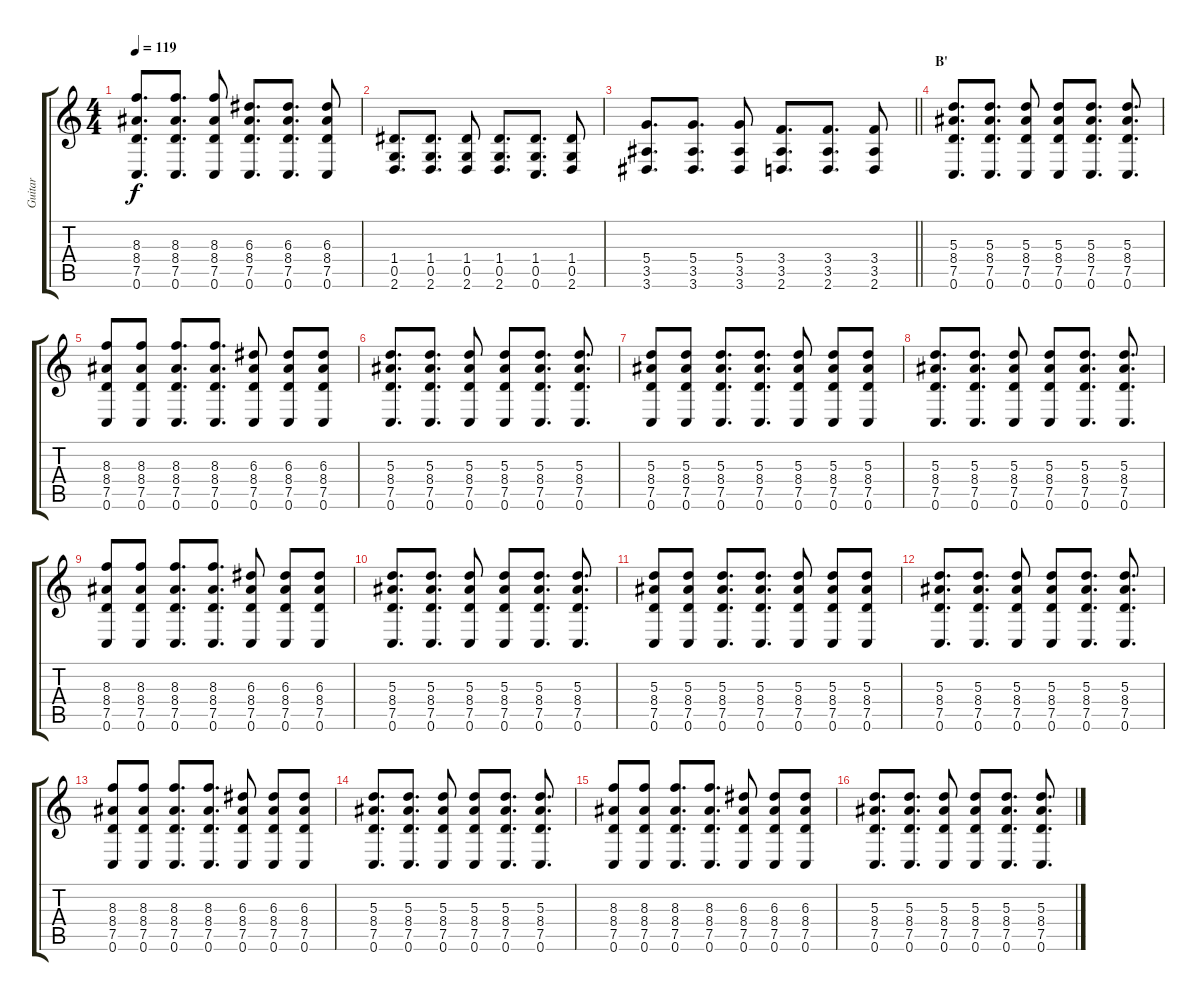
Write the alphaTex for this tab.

\track ("Guitar" "Guitar") {instrument electricguitarclean}
\staff {score tabs}
\tuning (G4 E4 A3 D3 G2 C2) {hide}
\ts (4 4)
\tempo 119
\clef g2
\ks c
(8.3 8.4 7.5 0.6).8{d dy f} (8.3 8.4 7.5 0.6).8{d} (8.3 8.4 7.5 0.6).8 (6.3 8.4 7.5 0.6).8{d} (6.3 8.4 7.5 0.6).8{d} (6.3 8.4 7.5 0.6).8 |
(1.4 0.5 2.6).8{d} (1.4 0.5 2.6).8{d} (1.4 0.5 2.6).8 (1.4 0.5 2.6).8{d} (1.4 0.5 0.6).8{d} (1.4 0.5 2.6).8 |
\barLineRight lightlight
(5.4 3.5 3.6).8{d} (5.4 3.5 3.6).8{d} (5.4 3.5 3.6).8 (3.4 3.5 2.6).8{d} (3.4 3.5 2.6).8{d} (3.4 3.5 2.6).8 |
\section ("" "B'")
(5.3 8.4 7.5 0.6).8{d} (5.3 8.4 7.5 0.6).8{d} (5.3 8.4 7.5 0.6).8 (5.3 8.4 7.5 0.6).8 (5.3 8.4 7.5 0.6).8{d} (5.3 8.4 7.5 0.6).8{d} |
(8.3 8.4 7.5 0.6).8 (8.3 8.4 7.5 0.6).8 (8.3 8.4 7.5 0.6).8{d} (8.3 8.4 7.5 0.6).8{d} (6.3 8.4 7.5 0.6).8 (6.3 8.4 7.5 0.6).8 (6.3 8.4 7.5 0.6).8 |
(5.3 8.4 7.5 0.6).8{d} (5.3 8.4 7.5 0.6).8{d} (5.3 8.4 7.5 0.6).8 (5.3 8.4 7.5 0.6).8 (5.3 8.4 7.5 0.6).8{d} (5.3 8.4 7.5 0.6).8{d} |
(5.3 8.4 7.5 0.6).8 (5.3 8.4 7.5 0.6).8 (5.3 8.4 7.5 0.6).8{d} (5.3 8.4 7.5 0.6).8{d} (5.3 8.4 7.5 0.6).8 (5.3 8.4 7.5 0.6).8 (5.3 8.4 7.5 0.6).8 |
(5.3 8.4 7.5 0.6).8{d} (5.3 8.4 7.5 0.6).8{d} (5.3 8.4 7.5 0.6).8 (5.3 8.4 7.5 0.6).8 (5.3 8.4 7.5 0.6).8{d} (5.3 8.4 7.5 0.6).8{d} |
(8.3 8.4 7.5 0.6).8 (8.3 8.4 7.5 0.6).8 (8.3 8.4 7.5 0.6).8{d} (8.3 8.4 7.5 0.6).8{d} (6.3 8.4 7.5 0.6).8 (6.3 8.4 7.5 0.6).8 (6.3 8.4 7.5 0.6).8 |
(5.3 8.4 7.5 0.6).8{d} (5.3 8.4 7.5 0.6).8{d} (5.3 8.4 7.5 0.6).8 (5.3 8.4 7.5 0.6).8 (5.3 8.4 7.5 0.6).8{d} (5.3 8.4 7.5 0.6).8{d} |
(5.3 8.4 7.5 0.6).8 (5.3 8.4 7.5 0.6).8 (5.3 8.4 7.5 0.6).8{d} (5.3 8.4 7.5 0.6).8{d} (5.3 8.4 7.5 0.6).8 (5.3 8.4 7.5 0.6).8 (5.3 8.4 7.5 0.6).8 |
(5.3 8.4 7.5 0.6).8{d} (5.3 8.4 7.5 0.6).8{d} (5.3 8.4 7.5 0.6).8 (5.3 8.4 7.5 0.6).8 (5.3 8.4 7.5 0.6).8{d} (5.3 8.4 7.5 0.6).8{d} |
(8.3 8.4 7.5 0.6).8 (8.3 8.4 7.5 0.6).8 (8.3 8.4 7.5 0.6).8{d} (8.3 8.4 7.5 0.6).8{d} (6.3 8.4 7.5 0.6).8 (6.3 8.4 7.5 0.6).8 (6.3 8.4 7.5 0.6).8 |
(5.3 8.4 7.5 0.6).8{d} (5.3 8.4 7.5 0.6).8{d} (5.3 8.4 7.5 0.6).8 (5.3 8.4 7.5 0.6).8 (5.3 8.4 7.5 0.6).8{d} (5.3 8.4 7.5 0.6).8{d} |
(8.3 8.4 7.5 0.6).8 (8.3 8.4 7.5 0.6).8 (8.3 8.4 7.5 0.6).8{d} (8.3 8.4 7.5 0.6).8{d} (6.3 8.4 7.5 0.6).8 (6.3 8.4 7.5 0.6).8 (6.3 8.4 7.5 0.6).8 |
(5.3 8.4 7.5 0.6).8{d} (5.3 8.4 7.5 0.6).8{d} (5.3 8.4 7.5 0.6).8 (5.3 8.4 7.5 0.6).8 (5.3 8.4 7.5 0.6).8{d} (5.3 8.4 7.5 0.6).8{d}
